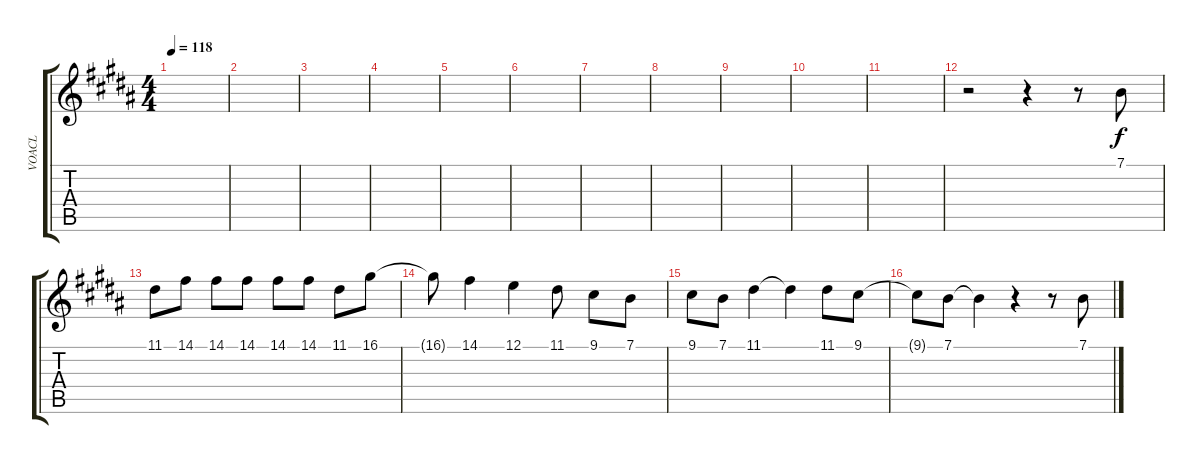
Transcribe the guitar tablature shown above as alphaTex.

\track ("VOACL" "VOACL") {instrument englishhorn}
\staff {score tabs}
\tuning (E4 B3 G3 D3 A2 E2) {hide}
\ts (4 4)
\tempo 118
\clef g2
\ks b
|
|
|
|
|
|
|
|
|
|
|
r.2 r.4 r.8 7.1.8 |
11.1.8 14.1.8 14.1.8 14.1.8 14.1.8 14.1.8 11.1.8 16.1.8 |
16.1{t}.8 14.1.4 12.1.4 11.1.8 9.1.8 7.1.8 |
9.1.8 7.1.8 11.1.4 11.1{t}.4 11.1.8 9.1.8 |
9.1{t}.8 7.1.8 7.1{t}.4 r.4 r.8 7.1.8
